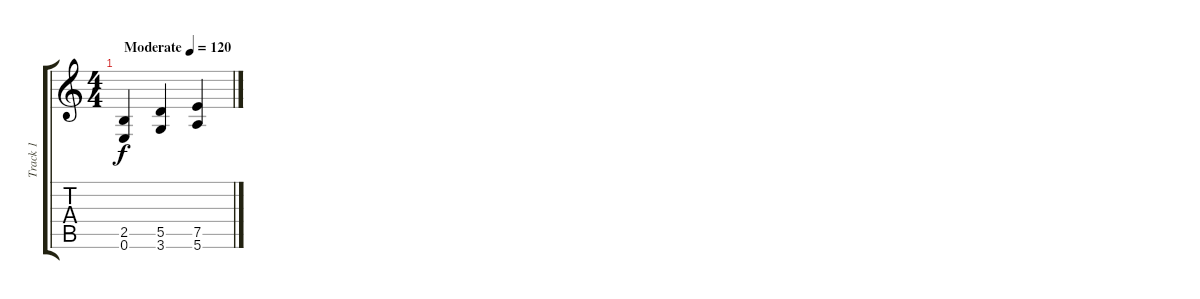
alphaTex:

\track ("Track 1" "Track 1") {instrument acousticguitarsteel}
\staff {score tabs}
\tuning (E4 B3 G3 D3 A2 E2) {hide}
\ts (4 4)
\tempo (120 "Moderate")
\clef g2
\ks c
(2.5 0.6).4{dy f instrument acousticguitarsteel} (5.5 3.6).4 (7.5 5.6).4
